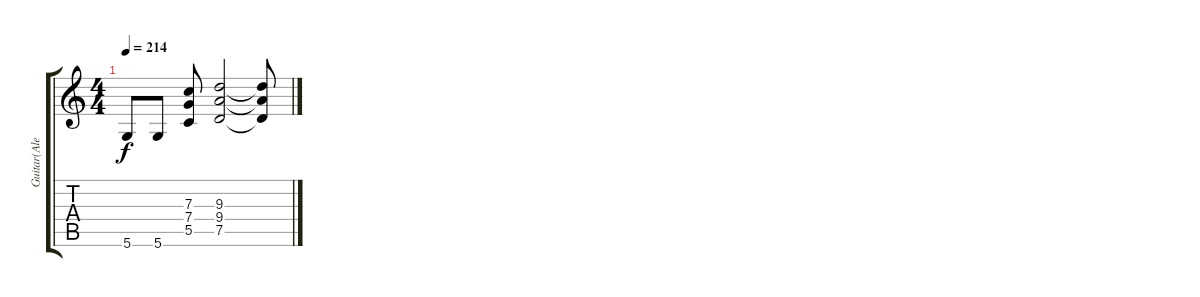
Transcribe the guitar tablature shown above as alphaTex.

\track ("Guitar(Ale)" "Guitar(Ale") {instrument distortionguitar}
\staff {score tabs}
\tuning (D4 A3 F3 C3 G2 D2) {hide}
\ts (4 4)
\tempo 214
\clef g2
\ks c
5.6.8{dy f} 5.6.8 (7.3 7.4 5.5).8 (9.3 9.4 7.5).2 (9.3{t} 9.4{t} 7.5{t}).8
